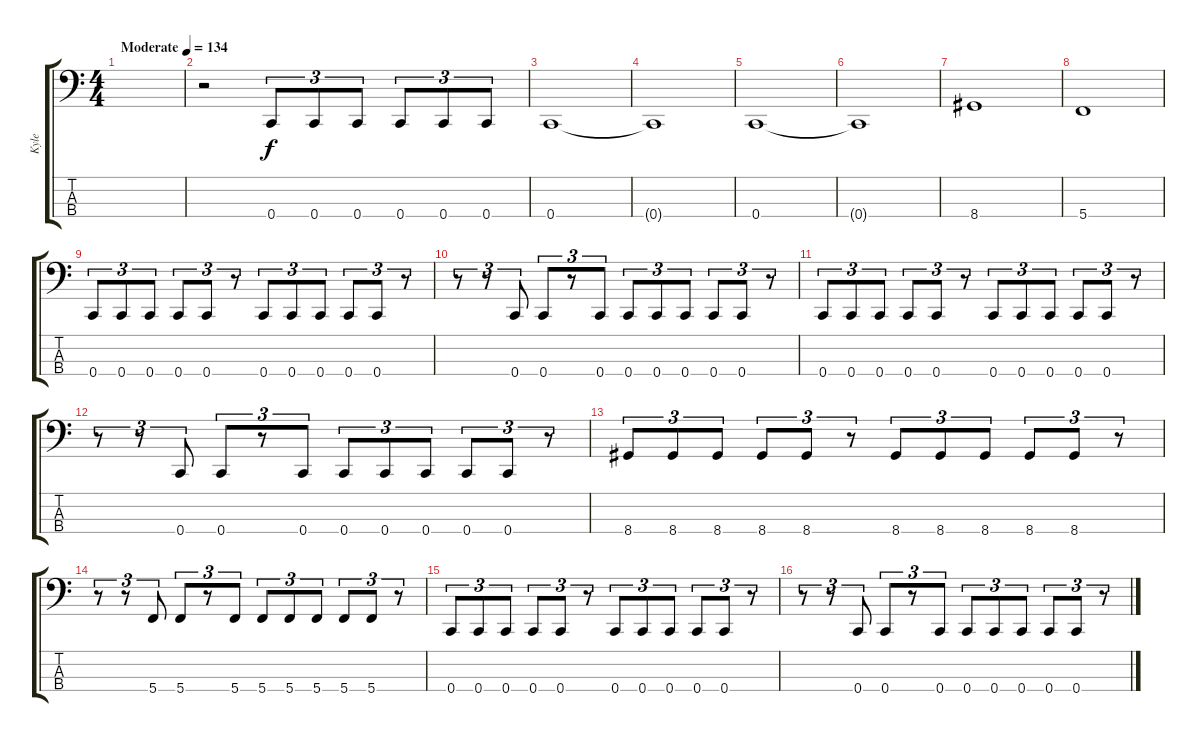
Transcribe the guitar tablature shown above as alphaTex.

\track ("Kyle" "Kyle") {instrument electricbasspick}
\staff {score tabs}
\tuning (F2 C2 G1 C1) {hide}
\ts (4 4)
\tempo (134 "Moderate")
\clef f4
\ks c
|
r.2 0.4.8{tu (3 2)} 0.4.8{tu (3 2)} 0.4.8{tu (3 2)} 0.4.8{tu (3 2)} 0.4.8{tu (3 2)} 0.4.8{tu (3 2)} |
0.4.1 |
0.4{t}.1 |
0.4.1 |
0.4{t}.1 |
8.4.1 |
5.4.1 |
0.4.8{tu (3 2)} 0.4.8{tu (3 2)} 0.4.8{tu (3 2)} 0.4.8{tu (3 2)} 0.4.8{tu (3 2)} r.8{tu (3 2)} 0.4.8{tu (3 2)} 0.4.8{tu (3 2)} 0.4.8{tu (3 2)} 0.4.8{tu (3 2)} 0.4.8{tu (3 2)} r.8{tu (3 2)} |
r.8{tu (3 2)} r.8{tu (3 2)} 0.4.8{tu (3 2)} 0.4.8{tu (3 2)} r.8{tu (3 2)} 0.4.8{tu (3 2)} 0.4.8{tu (3 2)} 0.4.8{tu (3 2)} 0.4.8{tu (3 2)} 0.4.8{tu (3 2)} 0.4.8{tu (3 2)} r.8{tu (3 2)} |
0.4.8{tu (3 2)} 0.4.8{tu (3 2)} 0.4.8{tu (3 2)} 0.4.8{tu (3 2)} 0.4.8{tu (3 2)} r.8{tu (3 2)} 0.4.8{tu (3 2)} 0.4.8{tu (3 2)} 0.4.8{tu (3 2)} 0.4.8{tu (3 2)} 0.4.8{tu (3 2)} r.8{tu (3 2)} |
r.8{tu (3 2)} r.8{tu (3 2)} 0.4.8{tu (3 2)} 0.4.8{tu (3 2)} r.8{tu (3 2)} 0.4.8{tu (3 2)} 0.4.8{tu (3 2)} 0.4.8{tu (3 2)} 0.4.8{tu (3 2)} 0.4.8{tu (3 2)} 0.4.8{tu (3 2)} r.8{tu (3 2)} |
8.4.8{tu (3 2)} 8.4.8{tu (3 2)} 8.4.8{tu (3 2)} 8.4.8{tu (3 2)} 8.4.8{tu (3 2)} r.8{tu (3 2)} 8.4.8{tu (3 2)} 8.4.8{tu (3 2)} 8.4.8{tu (3 2)} 8.4.8{tu (3 2)} 8.4.8{tu (3 2)} r.8{tu (3 2)} |
r.8{tu (3 2)} r.8{tu (3 2)} 5.4.8{tu (3 2)} 5.4.8{tu (3 2)} r.8{tu (3 2)} 5.4.8{tu (3 2)} 5.4.8{tu (3 2)} 5.4.8{tu (3 2)} 5.4.8{tu (3 2)} 5.4.8{tu (3 2)} 5.4.8{tu (3 2)} r.8{tu (3 2)} |
0.4.8{tu (3 2)} 0.4.8{tu (3 2)} 0.4.8{tu (3 2)} 0.4.8{tu (3 2)} 0.4.8{tu (3 2)} r.8{tu (3 2)} 0.4.8{tu (3 2)} 0.4.8{tu (3 2)} 0.4.8{tu (3 2)} 0.4.8{tu (3 2)} 0.4.8{tu (3 2)} r.8{tu (3 2)} |
r.8{tu (3 2)} r.8{tu (3 2)} 0.4.8{tu (3 2)} 0.4.8{tu (3 2)} r.8{tu (3 2)} 0.4.8{tu (3 2)} 0.4.8{tu (3 2)} 0.4.8{tu (3 2)} 0.4.8{tu (3 2)} 0.4.8{tu (3 2)} 0.4.8{tu (3 2)} r.8{tu (3 2)}
